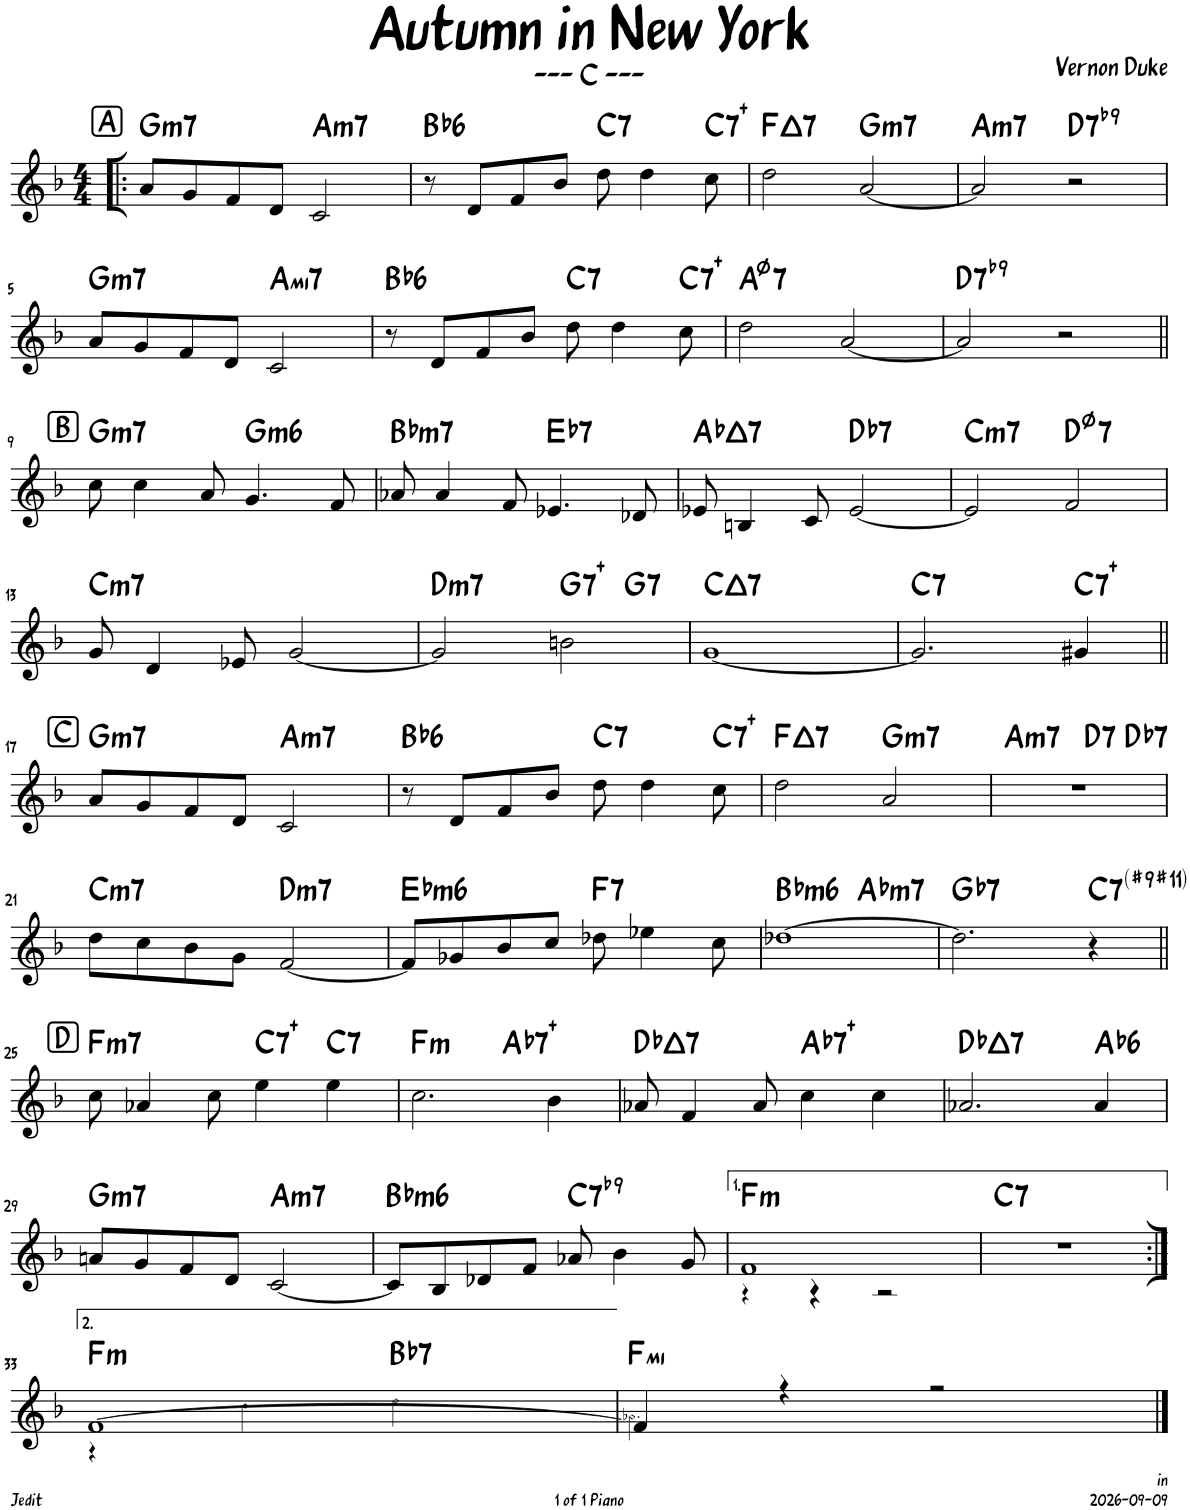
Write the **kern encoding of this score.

**kern	**harte
*part1	*part1
*staff1	*
*I"Piano 1	*
*I'Pn1	*
*clefG2	*
*k[b-]	*
*M4/4	*
!!LO:REH:place=s1:a:rj:fs=14:t=A
=1!|:	=1!|:
!	!LO:H:kt=m7
8a/L	G:min7
8g/	.
8f/	.
8d/J	.
!	!LO:H:kt=m7
2c/	A:min7
=2	=2
!	!LO:H:kt=6
8r	Bb:maj6
8d/L	.
8f/	.
8b-/J	.
!	!LO:H:kt=7
8dd\	C:7
4dd\	.
!	!LO:H:kt=7+
8cc\	C:aug(b7)
=3	=3
!	!LO:H:kt=7
2dd\	F:maj7
!	!LO:H:kt=m7
[2a/	G:min7
=4	=4
!	!LO:H:kt=m7
2a/]	A:min7
!	!LO:H:kt=7
2r	D:7(b9)
!!LO:LB:g=z
=5	=5
!	!LO:H:kt=m7
8a/L	G:min7
8g/	.
8f/	.
8d/J	.
!	!LO:H:kt=mi7
2c/	A:min7
=6	=6
!	!LO:H:kt=6
8r	Bb:maj6
8d/L	.
8f/	.
8b-/J	.
!	!LO:H:kt=7
8dd\	C:7
4dd\	.
!	!LO:H:kt=7+
8cc\	C:aug(b7)
=7	=7
!	!LO:H:kt=7
2dd\	A:hdim7
[2a/	.
=8	=8
!	!LO:H:kt=7
2a/]	D:7(b9)
2r	.
!!LO:LB:g=z
!!LO:REH:place=s1:a:rj:fs=14:t=B
=9||	=9||
!	!LO:H:kt=m7
8cc\	G:min7
4cc\	.
8a/	.
!	!LO:H:kt=m6
4.g/	G:min6
8f/	.
=10	=10
!	!LO:H:kt=m7
8a-X/	Bb:min7
4a-/	.
8f/	.
!	!LO:H:kt=7
4.e-X/	Eb:7
8d-X/	.
=11	=11
!	!LO:H:kt=7
8e-X/	Ab:maj7
4Bn/	.
8c/	.
!	!LO:H:kt=7
[2e-/	Db:7
=12	=12
!	!LO:H:kt=m7
2e-/]	C:min7
!	!LO:H:kt=7
2f/	D:hdim7
!!LO:LB:g=z
=13	=13
!	!LO:H:kt=m7
8g/	C:min7
4d/	.
8e-X/	.
[2g/	.
=14	=14
!	!LO:H:kt=m7
*^	*
2g/]	2.ryy	D:min7
!	!	!LO:H:kt=7+
2bn\	.	G:aug(b7)
!	!	!LO:H:kt=7
.	4ryy	G:7
=15	=15	=15
!	!	!LO:H:kt=7
*v	*v	*
[1g	C:maj7
=16	=16
!	!LO:H:kt=7
2.g/]	C:7
!	!LO:H:kt=7+
4g#X/	C:aug(b7)
!!LO:LB:g=z
!!LO:REH:place=s1:a:rj:fs=14:t=C
=17||	=17||
!	!LO:H:kt=m7
8a/L	G:min7
8g/	.
8f/	.
8d/J	.
!	!LO:H:kt=m7
2c/	A:min7
=18	=18
!	!LO:H:kt=6
8r	Bb:maj6
8d/L	.
8f/	.
8b-/J	.
!	!LO:H:kt=7
8dd\	C:7
4dd\	.
!	!LO:H:kt=7+
8cc\	C:aug(b7)
=19	=19
!	!LO:H:kt=7
2dd\	F:maj7
!	!LO:H:kt=m7
2a/	G:min7
=20	=20
!	!LO:H:kt=m7
*^	*
*	*^	*
1r	2ryy	2.ryy	A:min7
!	!	!	!LO:H:kt=7
.	2ryy	.	D:7
!	!	!	!LO:H:kt=7
.	.	4ryy	Db:7
!!LO:LB:g=z	!!	!!
=21	=21	=21	=21
!	!	!	!LO:H:kt=m7
*v	*v	*v	*
8dd\L	C:min7
8cc\	.
8b-\	.
8g\J	.
!	!LO:H:kt=m7
[2f/	D:min7
=22	=22
!	!LO:H:kt=m6
8f/L]	Eb:min6
8g-X/	.
8b-/	.
8cc/J	.
!	!LO:H:kt=7
8dd-X\	F:7
4ee-X\	.
8cc\	.
=23	=23
!	!LO:H:kt=m6
*^	*
[1dd-X	2ryy	Bb:min6
!	!	!LO:H:kt=m7
.	2ryy	Ab:min7
=24	=24	=24
!	!	!LO:H:kt=7
*v	*v	*
2.dd-\]	Gb:7
!	!LO:H:kt=7
4r	C:7(#9,#11)
!!LO:LB:g=z
!!LO:REH:place=s1:a:rj:fs=14:t=D
=25||	=25||
!	!LO:H:kt=m7
8cc\	F:min7
4a-X/	.
8cc\	.
!	!LO:H:kt=7+
4ee\	C:aug(b7)
!	!LO:H:kt=7
4ee\	C:7
=26	=26
!	!LO:H:kt=m
*^	*
2.cc\	2ryy	F:min
!	!	!LO:H:kt=7+
.	2ryy	Ab:aug(b7)
4b-\	.	.
=27	=27	=27
!	!	!LO:H:kt=7
*v	*v	*
8a-X/	Db:maj7
4f/	.
8a-/	.
!	!LO:H:kt=7+
4cc\	Ab:aug(b7)
4cc\	.
=28	=28
!	!LO:H:kt=7
2.a-X/	Db:maj7
!	!LO:H:kt=6
4a-/	Ab:maj6
!!LO:LB:g=z
=29	=29
!	!LO:H:kt=m7
8an/L	G:min7
8g/	.
8f/	.
8d/J	.
!	!LO:H:kt=m7
[2c/	A:min7
=30	=30
!	!LO:H:kt=m6
8c/L]	Bb:min6
8B-/	.
8d-X/	.
8f/J	.
!	!LO:H:kt=7
8a-X/	C:7(b9)
4b-\	.
8g/	.
=31	=31
*^	*
!	!	!LO:H:kt=m
1f	4r	F:min
.	4r	.
.	2r	.
=32	=32	=32
!	!	!LO:H:kt=7
*v	*v	*
1r	C:7
!!LO:LB:g=z
=33:|!	=33:|!
*^	*
!	!	!LO:H:kt=m
[1f	4r	F:min
!	!LO:N:head=diamond	!
.	4cc!\	.
!	!LO:N:head=diamond	!LO:H:kt=7
.	2dd!\	Bb:7
=34	=34	=34
!	!LO:N:head=diamond	!LO:H:kt=mi
4f/]	2.a-X!\	F:min
4r	.	.
2r	.	.
.	4ryy	.
*v	*v	*
==	==
*-	*-
